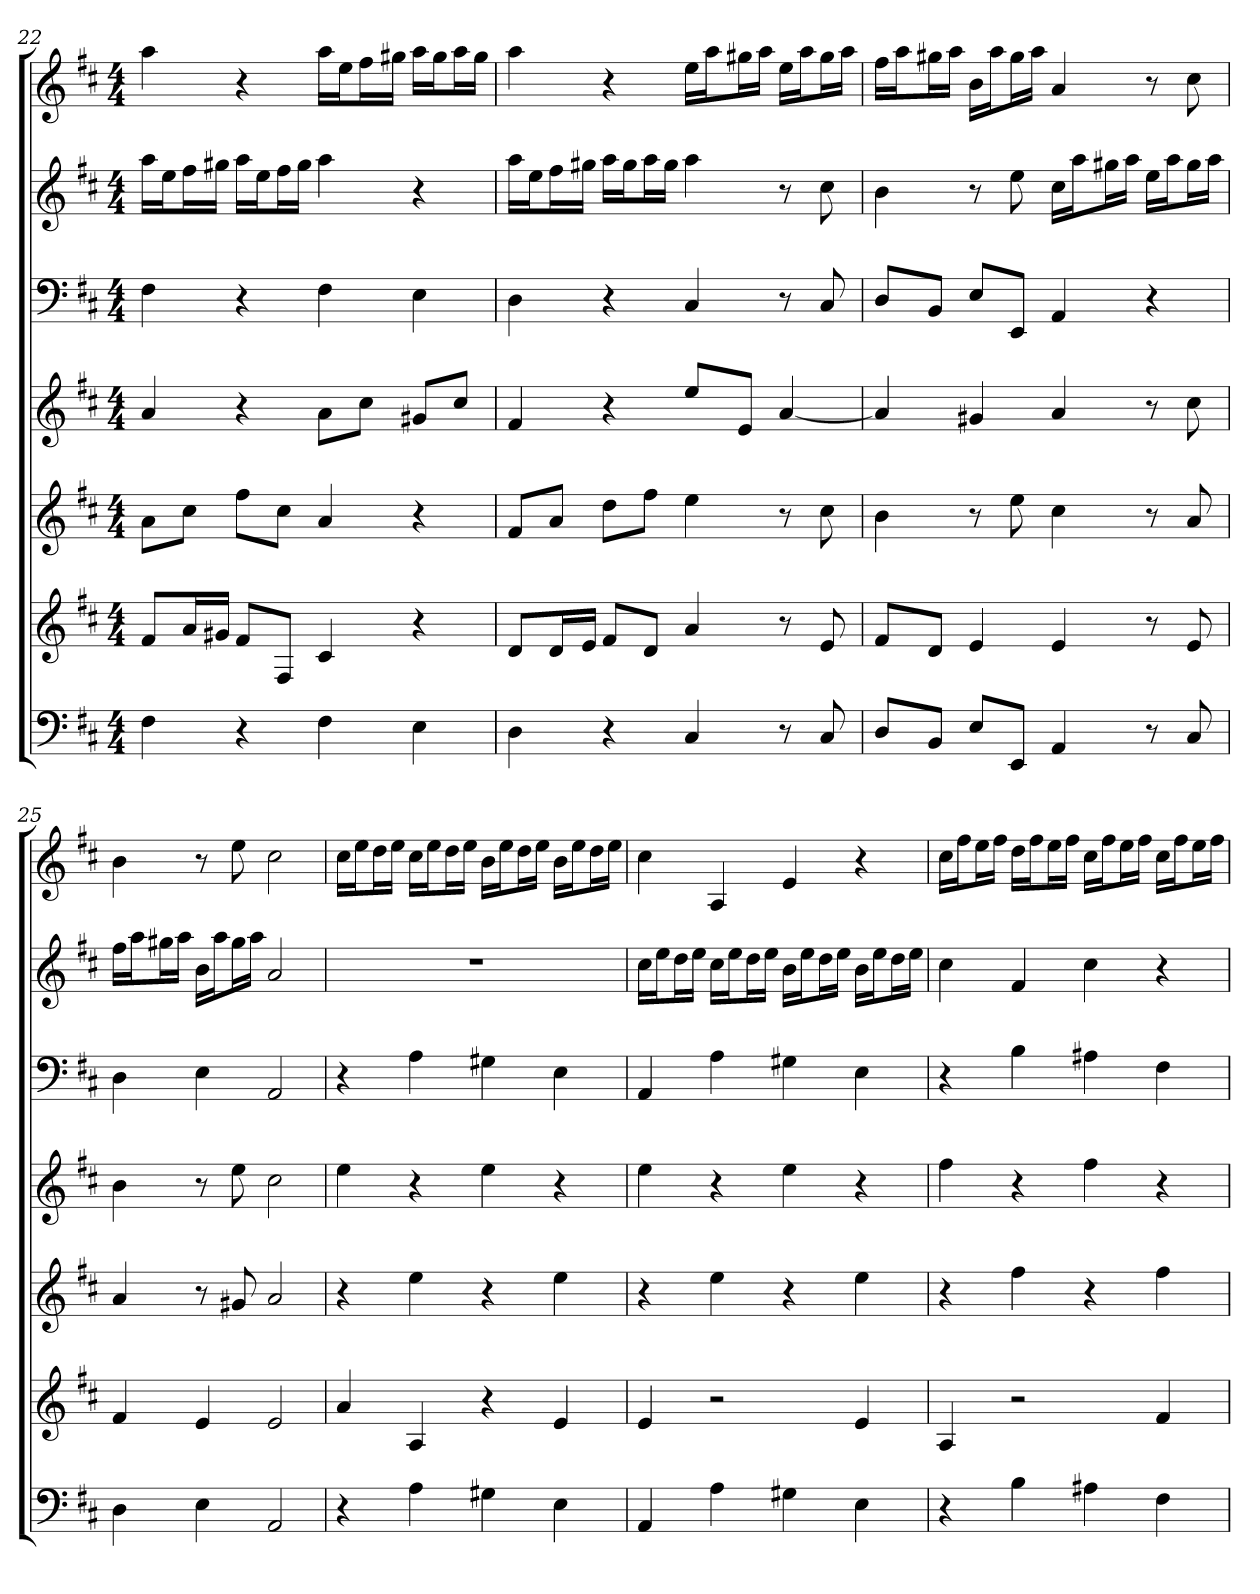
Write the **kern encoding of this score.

**kern	**kern	**kern	**kern	**kern	**kern	**kern
*part7	*part6	*part5	*part4	*part3	*part2	*part1
*staff7	*staff6	*staff5	*staff4	*staff3	*staff2	*staff1
*k[f#c#]	*k[f#c#]	*k[f#c#]	*k[f#c#]	*k[f#c#]	*k[f#c#]	*k[f#c#]
*D:	*D:	*D:	*D:	*D:	*D:	*D:
*M4/4	*M4/4	*M4/4	*M4/4	*M4/4	*M4/4	*M4/4
=22	=22	=22	=22	=22	=22	=22
4F#	8f#L	8aL	4a	4F#	16aaLL	4aa
.	.	.	.	.	16eeJ	.
.	16aL	8cc#J	.	.	16ff#L	.
.	16g#XJJ	.	.	.	16gg#XJJ	.
4r	8f#L	8ff#L	4r	4r	16aaLL	4r
.	.	.	.	.	16eeJ	.
.	8F#J	8cc#J	.	.	16ff#L	.
.	.	.	.	.	16gg#JJ	.
4F#	4c#	4a	8aL	4F#	4aa	16aaLL
.	.	.	.	.	.	16eeJ
.	.	.	8cc#J	.	.	16ff#L
.	.	.	.	.	.	16gg#XJJ
4E	4r	4r	8g#XL	4E	4r	16aaLL
.	.	.	.	.	.	16gg#J
.	.	.	8cc#J	.	.	16aaL
.	.	.	.	.	.	16gg#JJ
=23	=23	=23	=23	=23	=23	=23
4D	8dL	8f#L	4f#	4D	16aaLL	4aa
.	.	.	.	.	16eeJ	.
.	16dL	8aJ	.	.	16ff#L	.
.	16eJJ	.	.	.	16gg#XJJ	.
4r	8f#L	8ddL	4r	4r	16aaLL	4r
.	.	.	.	.	16gg#J	.
.	8dJ	8ff#J	.	.	16aaL	.
.	.	.	.	.	16gg#JJ	.
4C#	4a	4ee	8eeL	4C#	4aa	16eeLL
.	.	.	.	.	.	16aaJ
.	.	.	8eJ	.	.	16gg#XL
.	.	.	.	.	.	16aaJJ
8r	8r	8r	[4a	8r	8r	16eeLL
.	.	.	.	.	.	16aaJ
8C#	8e	8cc#	.	8C#	8cc#	16gg#L
.	.	.	.	.	.	16aaJJ
=24	=24	=24	=24	=24	=24	=24
8DL	8f#L	4b	4a]	8DL	4b	16ff#LL
.	.	.	.	.	.	16aaJ
8BBJ	8dJ	.	.	8BBJ	.	16gg#XL
.	.	.	.	.	.	16aaJJ
8EL	4e	8r	4g#X	8EL	8r	16bLL
.	.	.	.	.	.	16aaJ
8EEJ	.	8ee	.	8EEJ	8ee	16gg#L
.	.	.	.	.	.	16aaJJ
4AA	4e	4cc#	4a	4AA	16cc#LL	4a
.	.	.	.	.	16aaJ	.
.	.	.	.	.	16gg#XL	.
.	.	.	.	.	16aaJJ	.
8r	8r	8r	8r	4r	16eeLL	8r
.	.	.	.	.	16aaJ	.
8C#	8e	8a	8cc#	.	16gg#L	8cc#
.	.	.	.	.	16aaJJ	.
=25	=25	=25	=25	=25	=25	=25
4D	4f#	4a	4b	4D	16ff#LL	4b
.	.	.	.	.	16aaJ	.
.	.	.	.	.	16gg#XL	.
.	.	.	.	.	16aaJJ	.
4E	4e	8r	8r	4E	16bLL	8r
.	.	.	.	.	16aaJ	.
.	.	8g#X	8ee	.	16gg#L	8ee
.	.	.	.	.	16aaJJ	.
2AA	2e	2a	2cc#	2AA	2a	2cc#
=26	=26	=26	=26	=26	=26	=26
4r	4a	4r	4ee	4r	1r	16cc#LL
.	.	.	.	.	.	16eeJ
.	.	.	.	.	.	16ddL
.	.	.	.	.	.	16eeJJ
4A	4A	4ee	4r	4A	.	16cc#LL
.	.	.	.	.	.	16eeJ
.	.	.	.	.	.	16ddL
.	.	.	.	.	.	16eeJJ
4G#X	4r	4r	4ee	4G#X	.	16bLL
.	.	.	.	.	.	16eeJ
.	.	.	.	.	.	16ddL
.	.	.	.	.	.	16eeJJ
4E	4e	4ee	4r	4E	.	16bLL
.	.	.	.	.	.	16eeJ
.	.	.	.	.	.	16ddL
.	.	.	.	.	.	16eeJJ
=27	=27	=27	=27	=27	=27	=27
4AA	4e	4r	4ee	4AA	16cc#LL	4cc#
.	.	.	.	.	16eeJ	.
.	.	.	.	.	16ddL	.
.	.	.	.	.	16eeJJ	.
4A	2r	4ee	4r	4A	16cc#LL	4A
.	.	.	.	.	16eeJ	.
.	.	.	.	.	16ddL	.
.	.	.	.	.	16eeJJ	.
4G#X	.	4r	4ee	4G#X	16bLL	4e
.	.	.	.	.	16eeJ	.
.	.	.	.	.	16ddL	.
.	.	.	.	.	16eeJJ	.
4E	4e	4ee	4r	4E	16bLL	4r
.	.	.	.	.	16eeJ	.
.	.	.	.	.	16ddL	.
.	.	.	.	.	16eeJJ	.
=28	=28	=28	=28	=28	=28	=28
4r	4A	4r	4ff#	4r	4cc#	16cc#LL
.	.	.	.	.	.	16ff#J
.	.	.	.	.	.	16eeL
.	.	.	.	.	.	16ff#JJ
4B	2r	4ff#	4r	4B	4f#	16ddLL
.	.	.	.	.	.	16ff#J
.	.	.	.	.	.	16eeL
.	.	.	.	.	.	16ff#JJ
4A#X	.	4r	4ff#	4A#X	4cc#	16cc#LL
.	.	.	.	.	.	16ff#J
.	.	.	.	.	.	16eeL
.	.	.	.	.	.	16ff#JJ
4F#	4f#	4ff#	4r	4F#	4r	16cc#LL
.	.	.	.	.	.	16ff#J
.	.	.	.	.	.	16eeL
.	.	.	.	.	.	16ff#JJ
=	=	=	=	=	=	=
*-	*-	*-	*-	*-	*-	*-
